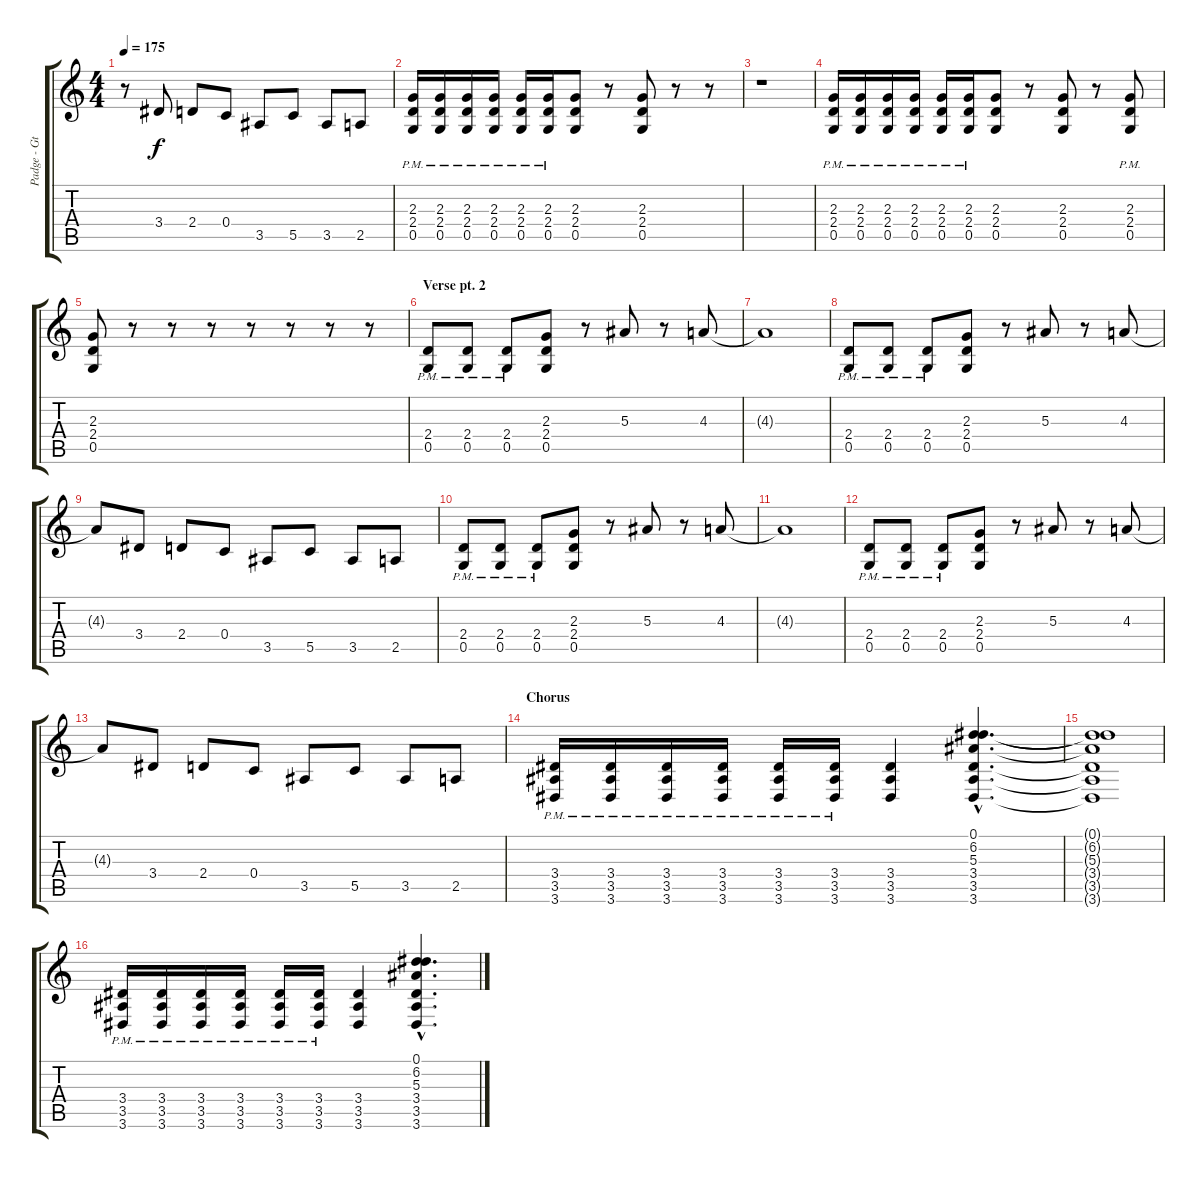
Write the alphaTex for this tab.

\track ("Padge - Gtr. 2" "Padge - Gt") {instrument distortionguitar}
\staff {score tabs}
\tuning (D4 A3 F3 C3 G2 C2) {hide}
\ts (4 4)
\tempo 175
\clef g2
\ks c
r.8{dy f} 3.4.8 2.4.8 0.4.8 3.5.8 5.5.8 3.5.8 2.5.8 |
(2.3{pm} 2.4{pm} 0.5{pm}).16 (2.3{pm} 2.4{pm} 0.5{pm}).16 (2.3{pm} 2.4{pm} 0.5{pm}).16 (2.3{pm} 2.4{pm} 0.5{pm}).16 (2.3{pm} 2.4{pm} 0.5{pm}).16 (2.3{pm} 2.4{pm} 0.5{pm}).16 (2.3 2.4 0.5).8 r.8 (2.3 2.4 0.5).8 r.8 r.8 |
r.1 |
(2.3{pm} 2.4{pm} 0.5{pm}).16 (2.3{pm} 2.4{pm} 0.5{pm}).16 (2.3{pm} 2.4{pm} 0.5{pm}).16 (2.3{pm} 2.4{pm} 0.5{pm}).16 (2.3{pm} 2.4{pm} 0.5{pm}).16 (2.3{pm} 2.4{pm} 0.5{pm}).16 (2.3 2.4 0.5).8 r.8 (2.3 2.4 0.5).8 r.8 (2.3{pm} 2.4{pm} 0.5{pm}).8 |
(2.3 2.4 0.5).8 r.8 r.8 r.8 r.8 r.8 r.8 r.8 |
\section ("" "Verse pt. 2")
(2.4{pm} 0.5{pm}).8 (2.4{pm} 0.5{pm}).8 (2.4{pm} 0.5{pm}).8 (2.3 2.4 0.5).8 r.8 5.3.8 r.8 4.3.8 |
4.3{t}.1 |
(2.4{pm} 0.5{pm}).8 (2.4{pm} 0.5{pm}).8 (2.4{pm} 0.5{pm}).8 (2.3 2.4 0.5).8 r.8 5.3.8 r.8 4.3.8 |
4.3{t}.8 3.4.8 2.4.8 0.4.8 3.5.8 5.5.8 3.5.8 2.5.8 |
(2.4{pm} 0.5{pm}).8 (2.4{pm} 0.5{pm}).8 (2.4{pm} 0.5{pm}).8 (2.3 2.4 0.5).8 r.8 5.3.8 r.8 4.3.8 |
4.3{t}.1 |
(2.4{pm} 0.5{pm}).8 (2.4{pm} 0.5{pm}).8 (2.4{pm} 0.5{pm}).8 (2.3 2.4 0.5).8 r.8 5.3.8 r.8 4.3.8 |
4.3{t}.8 3.4.8 2.4.8 0.4.8 3.5.8 5.5.8 3.5.8 2.5.8 |
\section ("" "Chorus")
(3.4{pm} 3.5{pm} 3.6{pm}).16 (3.4{pm} 3.5{pm} 3.6{pm}).16 (3.4{pm} 3.5{pm} 3.6{pm}).16 (3.4{pm} 3.5{pm} 3.6{pm}).16 (3.4{pm} 3.5{pm} 3.6{pm}).16 (3.4{pm} 3.5{pm} 3.6{pm}).16 (3.4 3.5 3.6).4 (0.1{hac} 6.2{hac} 5.3{hac} 3.4{hac} 3.5{hac} 3.6{hac}).4{d} |
(0.1{t} 6.2{t} 5.3{t} 3.4{t} 3.5{t} 3.6{t}).1 |
(3.4{pm} 3.5{pm} 3.6{pm}).16 (3.4{pm} 3.5{pm} 3.6{pm}).16 (3.4{pm} 3.5{pm} 3.6{pm}).16 (3.4{pm} 3.5{pm} 3.6{pm}).16 (3.4{pm} 3.5{pm} 3.6{pm}).16 (3.4{pm} 3.5{pm} 3.6{pm}).16 (3.4 3.5 3.6).4 (0.1{hac} 6.2{hac} 5.3{hac} 3.4{hac} 3.5{hac} 3.6{hac}).4{d}
